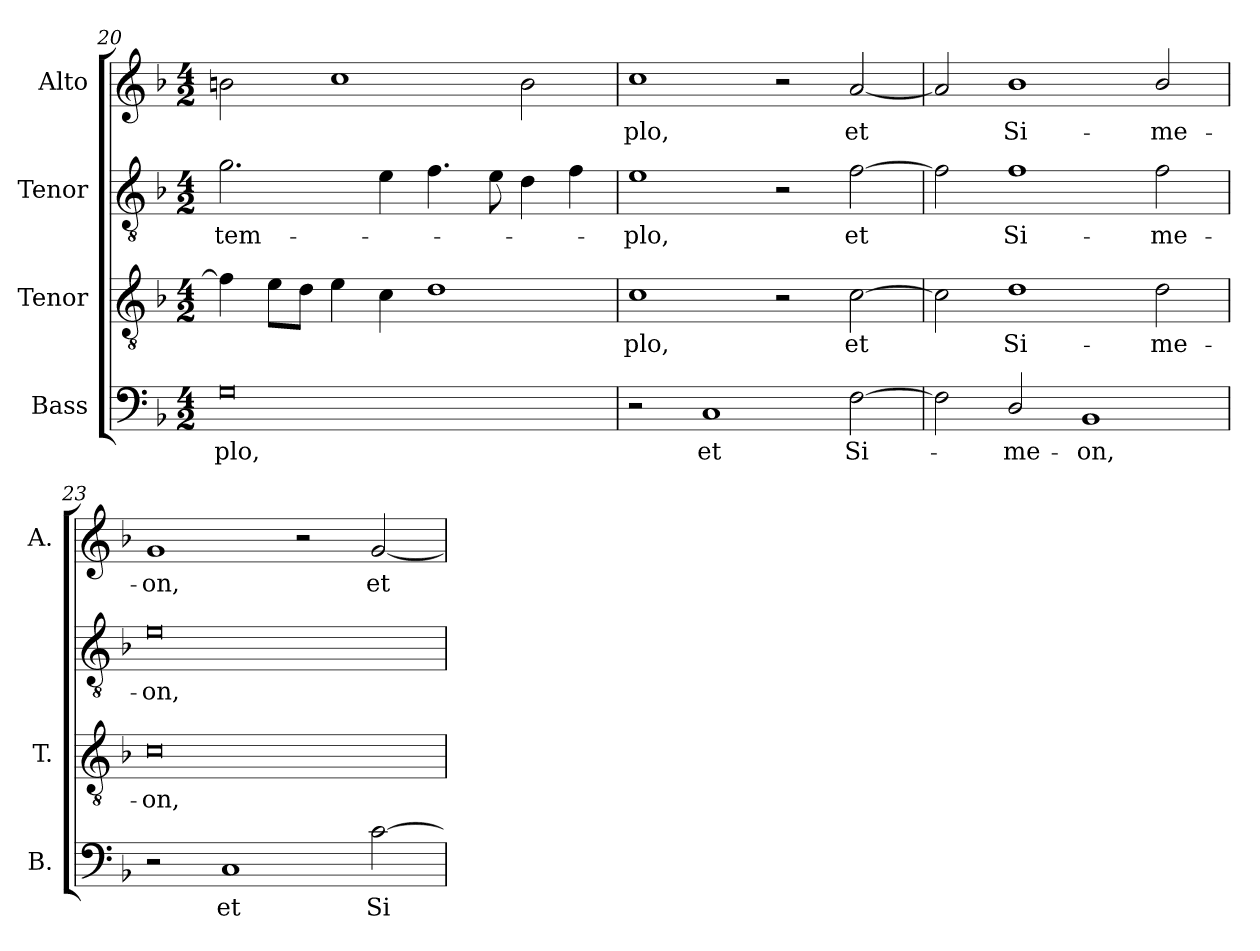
**kern	**text	**kern	**text	**kern	**text	**kern	**text
*part4	*part4	*part3	*part3	*part2	*part2	*part1	*part1
*staff4	*staff4	*staff3	*staff3	*staff2	*staff2	*staff1	*staff1
*I"Bass	*	*I"Tenor	*	*I"Tenor	*	*I"Alto	*
*I'B.	*	*I'T.	*	*	*	*I'A.	*
*clefF4	*	*clefGv2	*	*clefGv2	*	*clefG2	*
*	*	*ITrd7c12	*	*ITrd7c12	*	*	*
*k[b-]	*	*k[b-]	*	*k[b-]	*	*k[b-]	*
*F:	*	*F:	*	*F:	*	*F:	*
*M4/2	*	*M4/2	*	*M4/2	*	*M4/2	*
=20	=20	=20	=20	=20	=20	=20	=20
!	!LO:LY:b:color=#000000	!	!	!	!	!	!
!	!	!	!	!	!LO:LY:b:color=#000000	!	!
0Gi	-plo,	4Fi\]	.	2.Gi\	tem-	2bni\	.
.	.	8Ei\L	.	.	.	.	.
.	.	8Di\J	.	.	.	.	.
.	.	4Ei\	.	.	.	1cci	.
.	.	4Ci\	.	4Ei\	.	.	.
.	.	1Di	.	4.Fi\	.	.	.
.	.	.	.	8Ei\	.	.	.
.	.	.	.	4Di\	.	2bi\	.
.	.	.	.	4Fi\	.	.	.
=21	=21	=21	=21	=21	=21	=21	=21
!	!	!	!LO:LY:b:color=#000000	!	!	!	!
!	!	!	!	!	!LO:LY:b:color=#000000	!	!
!	!	!	!	!	!	!	!LO:LY:b:color=#000000
2r	.	1Ci	-plo,	1Ei	-plo,	1cci	-plo,
!	!LO:LY:b:color=#000000	!	!	!	!	!	!
1Ci	et	.	.	.	.	.	.
.	.	2r	.	2r	.	2r	.
!	!LO:LY:b:color=#000000	!	!	!	!	!	!
!	!	!	!LO:LY:b:color=#000000	!	!	!	!
!	!	!	!	!	!LO:LY:b:color=#000000	!	!
!	!	!	!	!	!	!	!LO:LY:b:color=#000000
[2Fi\	Si-	[2Ci\	et	[2Fi\	et	[2ai/	et
=22	=22	=22	=22	=22	=22	=22	=22
2Fi\]	.	2Ci\]	.	2Fi\]	.	2ai/]	.
!	!LO:LY:b:color=#000000	!	!	!	!	!	!
!	!	!	!LO:LY:b:color=#000000	!	!	!	!
!	!	!	!	!	!LO:LY:b:color=#000000	!	!
!	!	!	!	!	!	!	!LO:LY:b:color=#000000
2Di/	-me-	1Di	Si-	1Fi	Si-	1b-i	Si-
!	!LO:LY:b:color=#000000	!	!	!	!	!	!
1BB-i	-on,	.	.	.	.	.	.
!	!	!	!LO:LY:b:color=#000000	!	!	!	!
!	!	!	!	!	!LO:LY:b:color=#000000	!	!
!	!	!	!	!	!	!	!LO:LY:b:color=#000000
.	.	2Di\	-me-	2Fi\	-me-	2b-i/	-me-
=23	=23	=23	=23	=23	=23	=23	=23
!	!	!	!LO:LY:b:color=#000000	!	!	!	!
!	!	!	!	!	!LO:LY:b:color=#000000	!	!
!	!	!	!	!	!	!	!LO:LY:b:color=#000000
2r	.	0Ci	-on,	0Ei	-on,	1gi	-on,
!	!LO:LY:b:color=#000000	!	!	!	!	!	!
1Ci	et	.	.	.	.	.	.
.	.	.	.	.	.	2r	.
!	!LO:LY:b:color=#000000	!	!	!	!	!	!
!	!	!	!	!	!	!	!LO:LY:b:color=#000000
[2ci\	Si-	.	.	.	.	[2gi/	et
=	=	=	=	=	=	=	=
*-	*-	*-	*-	*-	*-	*-	*-
